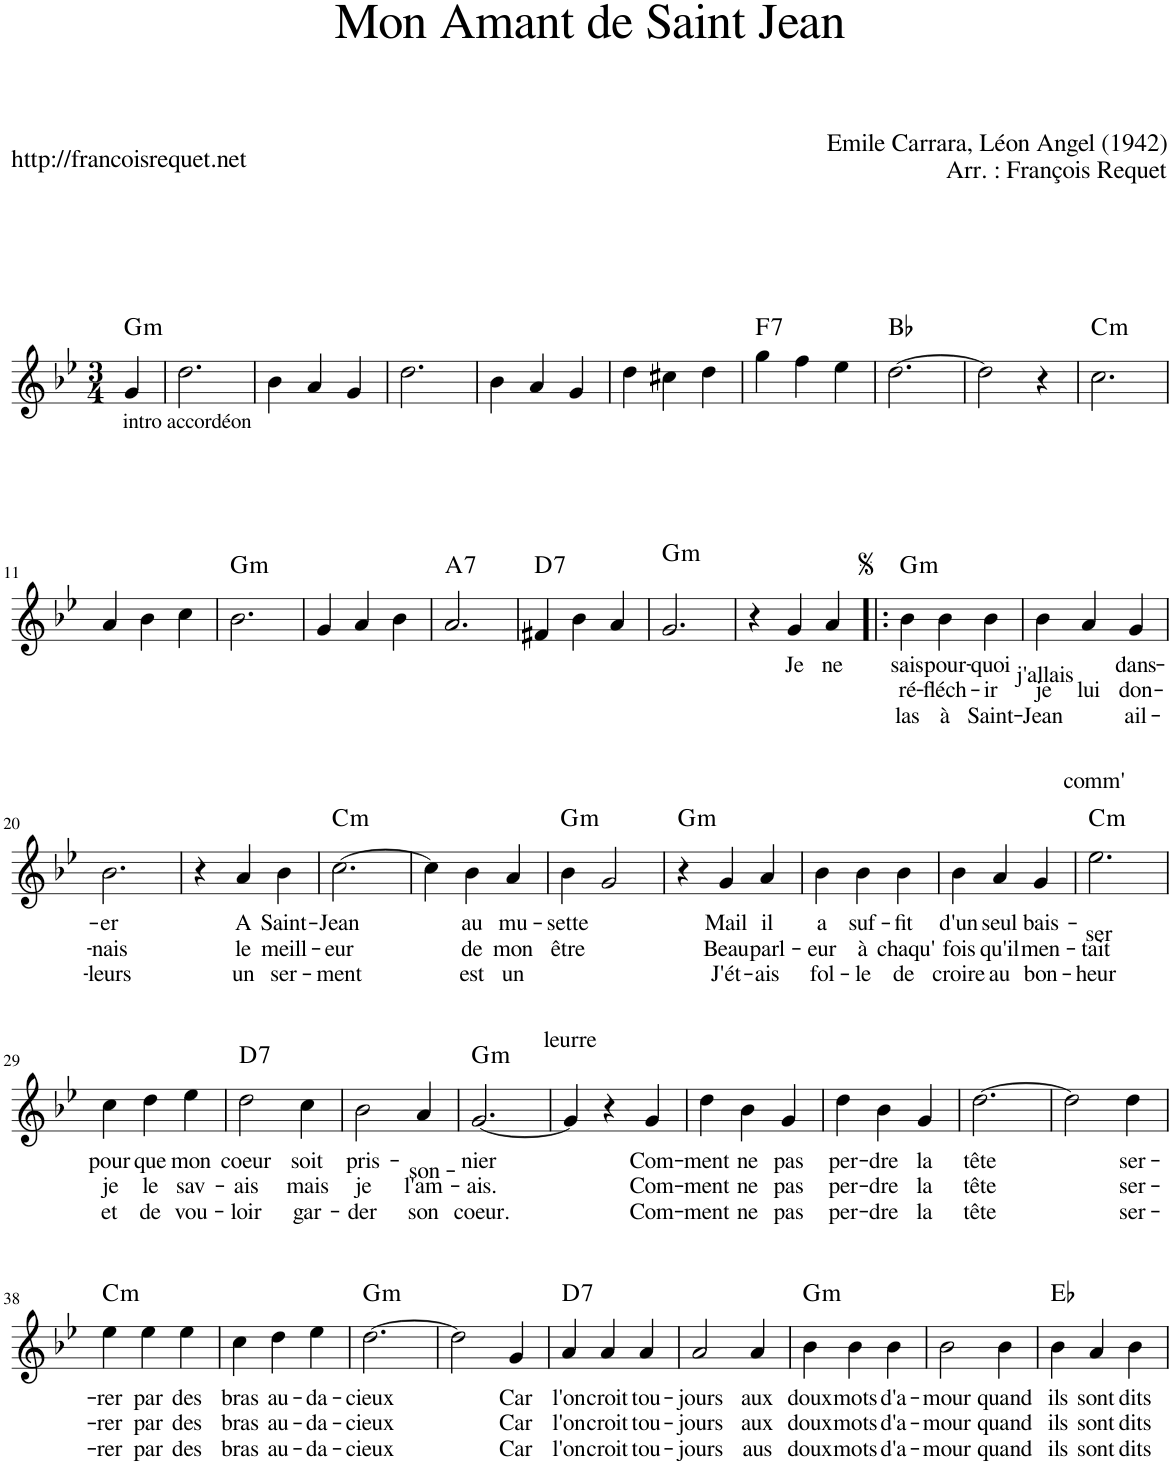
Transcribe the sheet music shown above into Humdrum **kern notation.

**kern	**text	**text	**text	**harte
*part1	*part1	*part1	*part1	*part1
*staff1	*staff1	*staff1	*staff1	*
*I"Violin	*	*	*	*
*I'Vln	*	*	*	*
*clefG2	*	*	*	*
*k[b-e-]	*	*	*	*
*M3/4	*	*	*	*
=1	=1	=1	=1	=1
!LO:TX:b:t=intro accordéon	!	!	!	!LO:H:kt=m
4g/	.	.	.	G:min
=2	=2	=2	=2	=2
2.dd\	.	.	.	.
=3	=3	=3	=3	=3
4b-\	.	.	.	.
4a/	.	.	.	.
4g/	.	.	.	.
=4	=4	=4	=4	=4
2.dd\	.	.	.	.
=5	=5	=5	=5	=5
4b-\	.	.	.	.
4a/	.	.	.	.
4g/	.	.	.	.
=6	=6	=6	=6	=6
4dd\	.	.	.	.
4cc#X\	.	.	.	.
4dd\	.	.	.	.
=7	=7	=7	=7	=7
!	!	!	!	!LO:H:kt=7
4gg\	.	.	.	F:7
4ff\	.	.	.	.
4ee-\	.	.	.	.
=8	=8	=8	=8	=8
[2.dd\	.	.	.	Bb:maj
=9	=9	=9	=9	=9
2dd\]	.	.	.	.
4r	.	.	.	.
=10	=10	=10	=10	=10
!	!	!	!	!LO:H:kt=m
2.cc\	.	.	.	C:min
!!LO:LB:g=z
=11	=11	=11	=11	=11
4a/	.	.	.	.
4b-\	.	.	.	.
4cc\	.	.	.	.
=12	=12	=12	=12	=12
!	!	!	!	!LO:H:kt=m
2.b-\	.	.	.	G:min
=13	=13	=13	=13	=13
4g/	.	.	.	.
4a/	.	.	.	.
4b-\	.	.	.	.
=14	=14	=14	=14	=14
!	!	!	!	!LO:H:kt=7
2.a/	.	.	.	A:7
=15	=15	=15	=15	=15
!	!	!	!	!LO:H:kt=7
4f#X/	.	.	.	D:7
4b-\	.	.	.	.
4a/	.	.	.	.
=16	=16	=16	=16	=16
!	!	!	!	!LO:H:kt=m
2.g/	.	.	.	G:min
=17	=17	=17	=17	=17
4r	.	.	.	.
!	!LO:LY:b	!	!	!
4g/	Je	.	.	.
!	!LO:LY:b	!	!	!
4a/	ne	.	.	.
=18!|:	=18!|:	=18!|:	=18!|:	=18!|:
!	!LO:LY:b	!LO:LY:b	!LO:LY:b	!LO:H:kt=m
4b-\	sais	ré-	-las	G:min
!	!LO:LY:b	!LO:LY:b	!LO:LY:b	!
4b-\	pour-	-fléch-	à	.
!	!LO:LY:b	!LO:LY:b	!LO:LY:b	!
4b-\	-quoi	-ir	Saint-	.
=19	=19	=19	=19	=19
!	!LO:LY:b	!LO:LY:b	!LO:LY:b	!
4b-\	j'allais	je	-Jean	.
!	!	!LO:LY:b	!LO:LY:b	!
4a/	.	lui	comm'	.
!	!LO:LY:b	!LO:LY:b	!LO:LY:b	!
4g/	dans-	don-	ail-	.
!!LO:LB:g=z
=20	=20	=20	=20	=20
!	!LO:LY:b	!LO:LY:b	!LO:LY:b	!
2.b-\	-er	-nais	-leurs	.
=21	=21	=21	=21	=21
4r	.	.	.	.
!	!LO:LY:b	!LO:LY:b	!LO:LY:b	!
4a/	A	le	un	.
!	!LO:LY:b	!LO:LY:b	!LO:LY:b	!
4b-\	Saint-	meill-	ser-	.
=22	=22	=22	=22	=22
!	!LO:LY:b	!LO:LY:b	!LO:LY:b	!LO:H:kt=m
[2.cc\	-Jean	-eur	-ment	C:min
=23	=23	=23	=23	=23
4cc\]	.	.	.	.
!	!LO:LY:b	!LO:LY:b	!LO:LY:b	!
4b-\	au	de	est	.
!	!LO:LY:b	!LO:LY:b	!LO:LY:b	!
4a/	mu-	mon	un	.
=24	=24	=24	=24	=24
!	!LO:LY:b	!LO:LY:b	!LO:LY:b	!LO:H:kt=m
4b-\	-sette	être	leurre	G:min
2g/	.	.	.	.
=25	=25	=25	=25	=25
!	!	!	!	!LO:H:kt=m
4r	.	.	.	G:min
!	!LO:LY:b	!LO:LY:b	!LO:LY:b	!
4g/	Mail	Beau	J'ét-	.
!	!LO:LY:b	!LO:LY:b	!LO:LY:b	!
4a/	il	parl-	-ais	.
=26	=26	=26	=26	=26
!	!LO:LY:b	!LO:LY:b	!LO:LY:b	!
4b-\	a	-eur	fol-	.
!	!LO:LY:b	!LO:LY:b	!LO:LY:b	!
4b-\	suf-	à	-le	.
!	!LO:LY:b	!LO:LY:b	!LO:LY:b	!
4b-\	-fit	chaqu'	de	.
=27	=27	=27	=27	=27
!	!LO:LY:b	!LO:LY:b	!LO:LY:b	!
4b-\	d'un	fois	croire	.
!	!LO:LY:b	!LO:LY:b	!LO:LY:b	!
4a/	seul	qu'il	au	.
!	!LO:LY:b	!LO:LY:b	!LO:LY:b	!
4g/	bais-	men-	bon-	.
=28	=28	=28	=28	=28
!	!LO:LY:b	!LO:LY:b	!LO:LY:b	!LO:H:kt=m
2.ee-\	-ser	-tait	-heur	C:min
!!LO:LB:g=z
=29	=29	=29	=29	=29
!	!LO:LY:b	!LO:LY:b	!LO:LY:b	!
4cc\	pour	je	et	.
!	!LO:LY:b	!LO:LY:b	!LO:LY:b	!
4dd\	que	le	de	.
!	!LO:LY:b	!LO:LY:b	!LO:LY:b	!
4ee-\	mon	sav-	vou-	.
=30	=30	=30	=30	=30
!	!LO:LY:b	!LO:LY:b	!LO:LY:b	!LO:H:kt=7
2dd\	coeur	-ais	-loir	D:7
!	!LO:LY:b	!LO:LY:b	!LO:LY:b	!
4cc\	soit	mais	gar-	.
=31	=31	=31	=31	=31
!	!LO:LY:b	!LO:LY:b	!LO:LY:b	!
2b-\	pris-	je	-der	.
!	!LO:LY:b	!LO:LY:b	!LO:LY:b	!
4a/	-son-	l'am-	son	.
=32	=32	=32	=32	=32
!	!LO:LY:b	!LO:LY:b	!LO:LY:b	!LO:H:kt=m
[2.g/	-nier	-ais.	coeur.	G:min
=33	=33	=33	=33	=33
4g/]	.	.	.	.
4r	.	.	.	.
!	!LO:LY:b	!LO:LY:b	!LO:LY:b	!
4g/	Com-	Com-	Com-	.
=34	=34	=34	=34	=34
!	!LO:LY:b	!LO:LY:b	!LO:LY:b	!
4dd\	-ment	-ment	-ment	.
!	!LO:LY:b	!LO:LY:b	!LO:LY:b	!
4b-\	ne	ne	ne	.
!	!LO:LY:b	!LO:LY:b	!LO:LY:b	!
4g/	pas	pas	pas	.
=35	=35	=35	=35	=35
!	!LO:LY:b	!LO:LY:b	!LO:LY:b	!
4dd\	per-	per-	per-	.
!	!LO:LY:b	!LO:LY:b	!LO:LY:b	!
4b-\	-dre	-dre	-dre	.
!	!LO:LY:b	!LO:LY:b	!LO:LY:b	!
4g/	la	la	la	.
=36	=36	=36	=36	=36
!	!LO:LY:b	!LO:LY:b	!LO:LY:b	!
[2.dd\	tête	tête	tête	.
=37	=37	=37	=37	=37
2dd\]	.	.	.	.
!	!LO:LY:b	!LO:LY:b	!LO:LY:b	!
4dd\	ser-	ser-	ser-	.
!!LO:LB:g=z
=38	=38	=38	=38	=38
!	!LO:LY:b	!LO:LY:b	!LO:LY:b	!LO:H:kt=m
4ee-\	-rer	-rer	-rer	C:min
!	!LO:LY:b	!LO:LY:b	!LO:LY:b	!
4ee-\	par	par	par	.
!	!LO:LY:b	!LO:LY:b	!LO:LY:b	!
4ee-\	des	des	des	.
=39	=39	=39	=39	=39
!	!LO:LY:b	!LO:LY:b	!LO:LY:b	!
4cc\	bras	bras	bras	.
!	!LO:LY:b	!LO:LY:b	!LO:LY:b	!
4dd\	au-	au-	au-	.
!	!LO:LY:b	!LO:LY:b	!LO:LY:b	!
4ee-\	-da-	-da-	-da-	.
=40	=40	=40	=40	=40
!	!LO:LY:b	!LO:LY:b	!LO:LY:b	!LO:H:kt=m
[2.dd\	-cieux	-cieux	-cieux	G:min
=41	=41	=41	=41	=41
2dd\]	.	.	.	.
!	!LO:LY:b	!LO:LY:b	!LO:LY:b	!
4g/	Car	Car	Car	.
=42	=42	=42	=42	=42
!	!LO:LY:b	!LO:LY:b	!LO:LY:b	!LO:H:kt=7
4a/	l'on	l'on	l'on	D:7
!	!LO:LY:b	!LO:LY:b	!LO:LY:b	!
4a/	croit	croit	croit	.
!	!LO:LY:b	!LO:LY:b	!LO:LY:b	!
4a/	tou-	tou-	tou-	.
=43	=43	=43	=43	=43
!	!LO:LY:b	!LO:LY:b	!LO:LY:b	!
2a/	-jours	-jours	-jours	.
!	!LO:LY:b	!LO:LY:b	!LO:LY:b	!
4a/	aux	aux	aus	.
=44	=44	=44	=44	=44
!	!LO:LY:b	!LO:LY:b	!LO:LY:b	!LO:H:kt=m
4b-\	doux	doux	doux	G:min
!	!LO:LY:b	!LO:LY:b	!LO:LY:b	!
4b-\	mots	mots	mots	.
!	!LO:LY:b	!LO:LY:b	!LO:LY:b	!
4b-\	d'a-	d'a-	d'a-	.
=45	=45	=45	=45	=45
!	!LO:LY:b	!LO:LY:b	!LO:LY:b	!
2b-\	-mour	-mour	-mour	.
!	!LO:LY:b	!LO:LY:b	!LO:LY:b	!
4b-\	quand	quand	quand	.
=46	=46	=46	=46	=46
!	!LO:LY:b	!LO:LY:b	!LO:LY:b	!
4b-\	ils	ils	ils	Eb:maj
!	!LO:LY:b	!LO:LY:b	!LO:LY:b	!
4a/	sont	sont	sont	.
!	!LO:LY:b	!LO:LY:b	!LO:LY:b	!
4b-\	dits	dits	dits	.
=	=	=	=	=
*-	*-	*-	*-	*-
